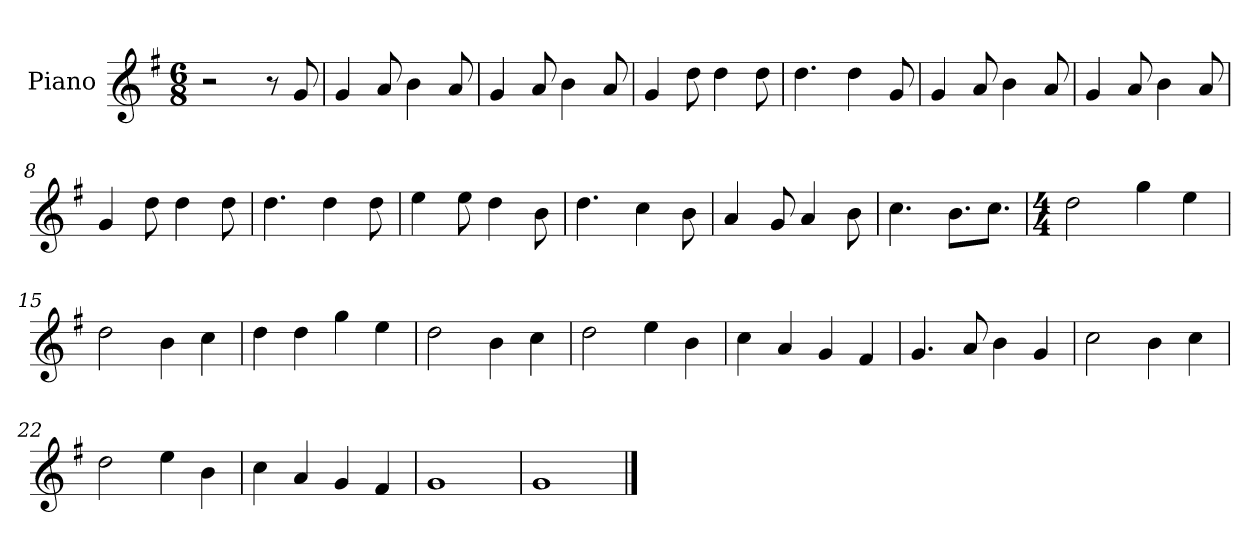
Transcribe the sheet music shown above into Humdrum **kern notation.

**kern
*part1
*staff1
*I"Piano
*I'Pno
*clefG2
*k[f#]
*M6/8
=1
2r
8r
8g/
=2
4g/
8a/
4b\
8a/
=3
4g/
8a/
4b\
8a/
=4
4g/
8dd\
4dd\
8dd\
=5
4.dd\
4dd\
8g/
=6
4g/
8a/
4b\
8a/
=7
4g/
8a/
4b\
8a/
=8
4g/
8dd\
4dd\
8dd\
=9
4.dd\
4dd\
8dd\
=10
4ee\
8ee\
4dd\
8b\
=11
4.dd\
4cc\
8b\
=12
4a/
8g/
4a/
8b\
=13
4.cc\
8.b\L
8.cc\J
=14
*M4/4
2dd\
4gg\
4ee\
=15
2dd\
4b\
4cc\
=16
4dd\
4dd\
4gg\
4ee\
=17
2dd\
4b\
4cc\
=18
2dd\
4ee\
4b\
=19
4cc\
4a/
4g/
4f#/
=20
4.g/
8a/
4b\
4g/
=21
2cc\
4b\
4cc\
=22
2dd\
4ee\
4b\
=23
4cc\
4a/
4g/
4f#/
=24
1g
=25
1g
==
*-
